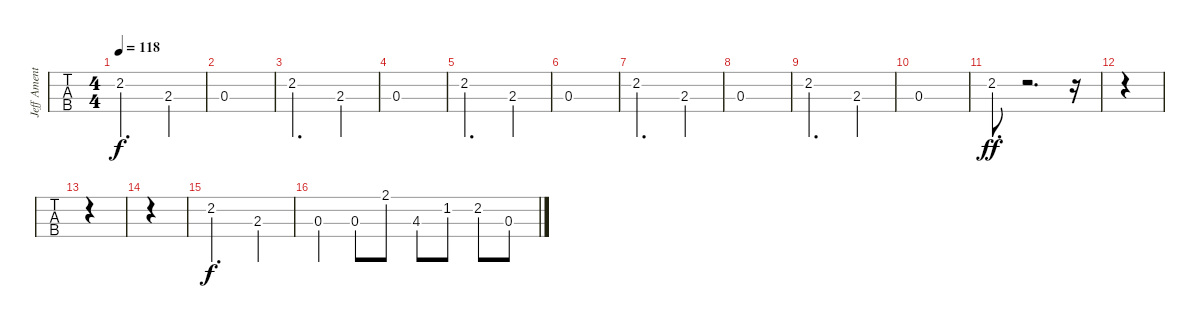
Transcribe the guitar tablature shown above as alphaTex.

\track ("Jeff Ament" "Jeff Ament") {instrument electricbassfinger}
\staff {tabs}
\tuning (G2 D2 A1 E1) {hide}
\ts (4 4)
\tempo 118
\clef f4
\ks c
2.2.2{d dy f} 2.3.4 |
0.3.1 |
2.2.2{d} 2.3.4 |
0.3.1 |
2.2.2{d} 2.3.4 |
0.3.1 |
2.2.2{d} 2.3.4 |
0.3.1 |
2.2.2{d} 2.3.4 |
0.3.1 |
2.2.8{d dy ff} r.2{d} r.16 |
|
|
|
2.2.2{d dy f} 2.3.4 |
0.3.4 0.3.8 2.1.8 4.3.8 1.2.8 2.2.8 0.3.8
